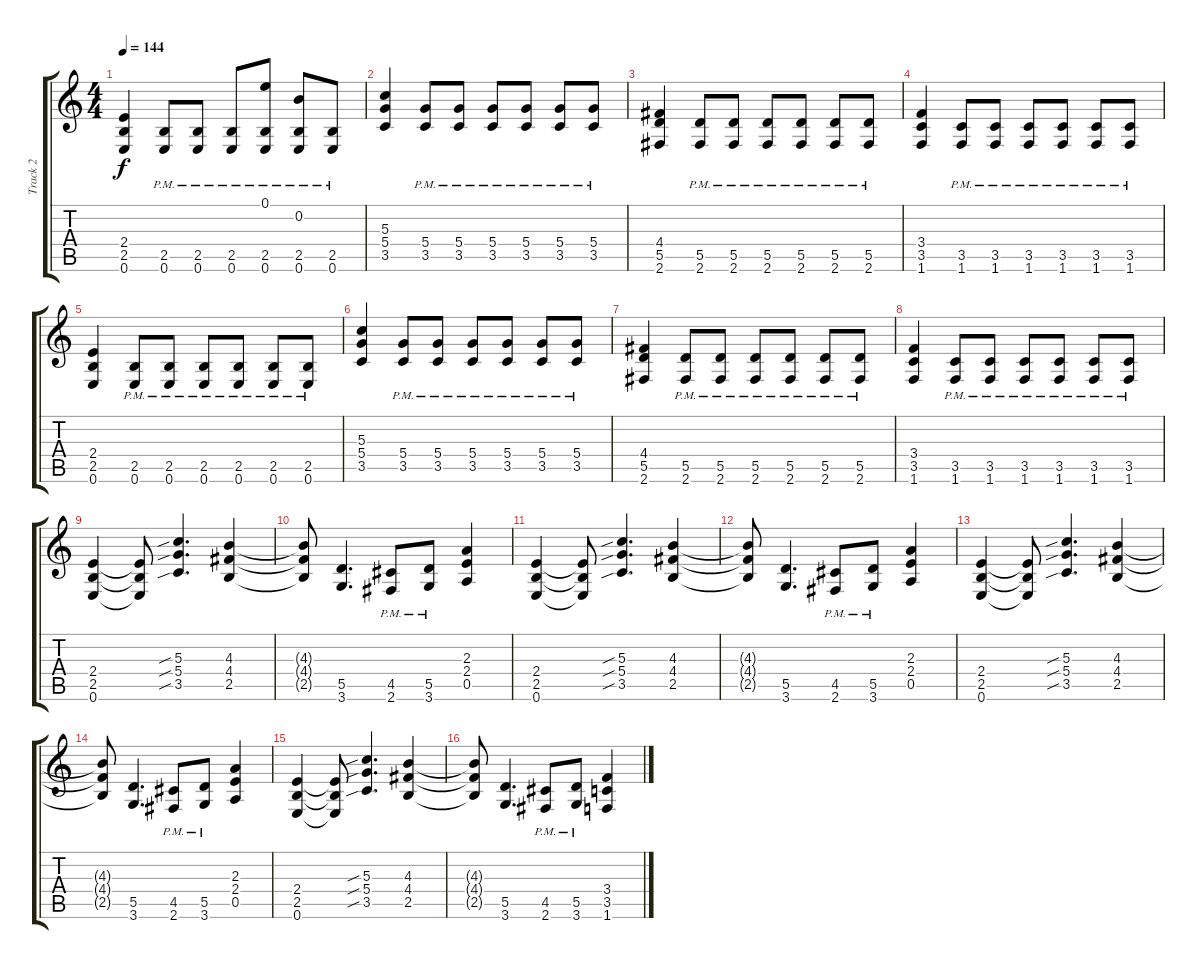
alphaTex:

\track ("Track 2" "Track 2") {instrument distortionguitar}
\staff {score tabs}
\tuning (E4 B3 G3 D3 A2 E2) {hide}
\ts (4 4)
\tempo 144
\clef g2
\ks c
(2.4 2.5 0.6).4{dy f volume 12} (2.5{pm} 0.6{pm}).8 (2.5{pm} 0.6).8 (2.5{pm} 0.6{pm}).8 (0.1 2.5{pm} 0.6{pm}).8 (0.2 2.5{pm} 0.6{pm}).8 (2.5{pm} 0.6{pm}).8 |
(5.3 5.4 3.5).4 (5.4{pm} 3.5{pm}).8 (5.4{pm} 3.5{pm}).8 (5.4{pm} 3.5{pm}).8 (5.4{pm} 3.5{pm}).8 (5.4{pm} 3.5{pm}).8 (5.4{pm} 3.5{pm}).8 |
(4.4 5.5 2.6).4 (5.5{pm} 2.6{pm}).8 (5.5{pm} 2.6{pm}).8 (5.5{pm} 2.6{pm}).8 (5.5{pm} 2.6{pm}).8 (5.5{pm} 2.6{pm}).8 (5.5{pm} 2.6{pm}).8 |
(3.4 3.5 1.6).4 (3.5{pm} 1.6{pm}).8 (3.5{pm} 1.6{pm}).8 (3.5{pm} 1.6{pm}).8 (3.5{pm} 1.6{pm}).8 (3.5{pm} 1.6{pm}).8 (3.5{pm} 1.6{pm}).8 |
(2.4 2.5 0.6).4 (2.5{pm} 0.6{pm}).8 (2.5{pm} 0.6).8 (2.5{pm} 0.6{pm}).8 (2.5{pm} 0.6{pm}).8 (2.5{pm} 0.6{pm}).8 (2.5{pm} 0.6{pm}).8 |
(5.3 5.4 3.5).4 (5.4{pm} 3.5{pm}).8 (5.4{pm} 3.5{pm}).8 (5.4{pm} 3.5{pm}).8 (5.4{pm} 3.5{pm}).8 (5.4{pm} 3.5{pm}).8 (5.4{pm} 3.5{pm}).8 |
(4.4 5.5 2.6).4 (5.5{pm} 2.6{pm}).8 (5.5{pm} 2.6{pm}).8 (5.5{pm} 2.6{pm}).8 (5.5{pm} 2.6{pm}).8 (5.5{pm} 2.6{pm}).8 (5.5{pm} 2.6{pm}).8 |
(3.4 3.5 1.6).4 (3.5{pm} 1.6{pm}).8 (3.5{pm} 1.6{pm}).8 (3.5{pm} 1.6{pm}).8 (3.5{pm} 1.6).8 (3.5{pm} 1.6{pm}).8 (3.5{pm} 1.6{pm}).8 |
(2.4 2.5 0.6).4 (2.4{t} 2.5{t} 0.6{t}).8 (5.3{sib} 5.4{sib} 3.5{sib}).4{d} (4.3 4.4 2.5).4 |
(4.3{t} 4.4{t} 2.5{t}).8 (5.5 3.6).4{d} (4.5{pm} 2.6{pm}).8 (5.5{pm} 3.6{pm}).8 (2.3 2.4 0.5).4 |
(2.4 2.5 0.6).4 (2.4{t} 2.5{t} 0.6{t}).8 (5.3{sib} 5.4{sib} 3.5{sib}).4{d} (4.3 4.4 2.5).4 |
(4.3{t} 4.4{t} 2.5{t}).8 (5.5 3.6).4{d} (4.5{pm} 2.6{pm}).8 (5.5{pm} 3.6{pm}).8 (2.3 2.4 0.5).4 |
(2.4 2.5 0.6).4 (2.4{t} 2.5{t} 0.6{t}).8 (5.3{sib} 5.4{sib} 3.5{sib}).4{d} (4.3 4.4 2.5).4 |
(4.3{t} 4.4{t} 2.5{t}).8 (5.5 3.6).4{d} (4.5{pm} 2.6{pm}).8 (5.5{pm} 3.6{pm}).8 (2.3 2.4 0.5).4 |
(2.4 2.5 0.6).4 (2.4{t} 2.5{t} 0.6{t}).8 (5.3{sib} 5.4{sib} 3.5{sib}).4{d} (4.3 4.4 2.5).4 |
(4.3{t} 4.4{t} 2.5{t}).8 (5.5 3.6).4{d} (4.5{pm} 2.6{pm}).8 (5.5{pm} 3.6{pm}).8 (3.4 3.5 1.6).4
